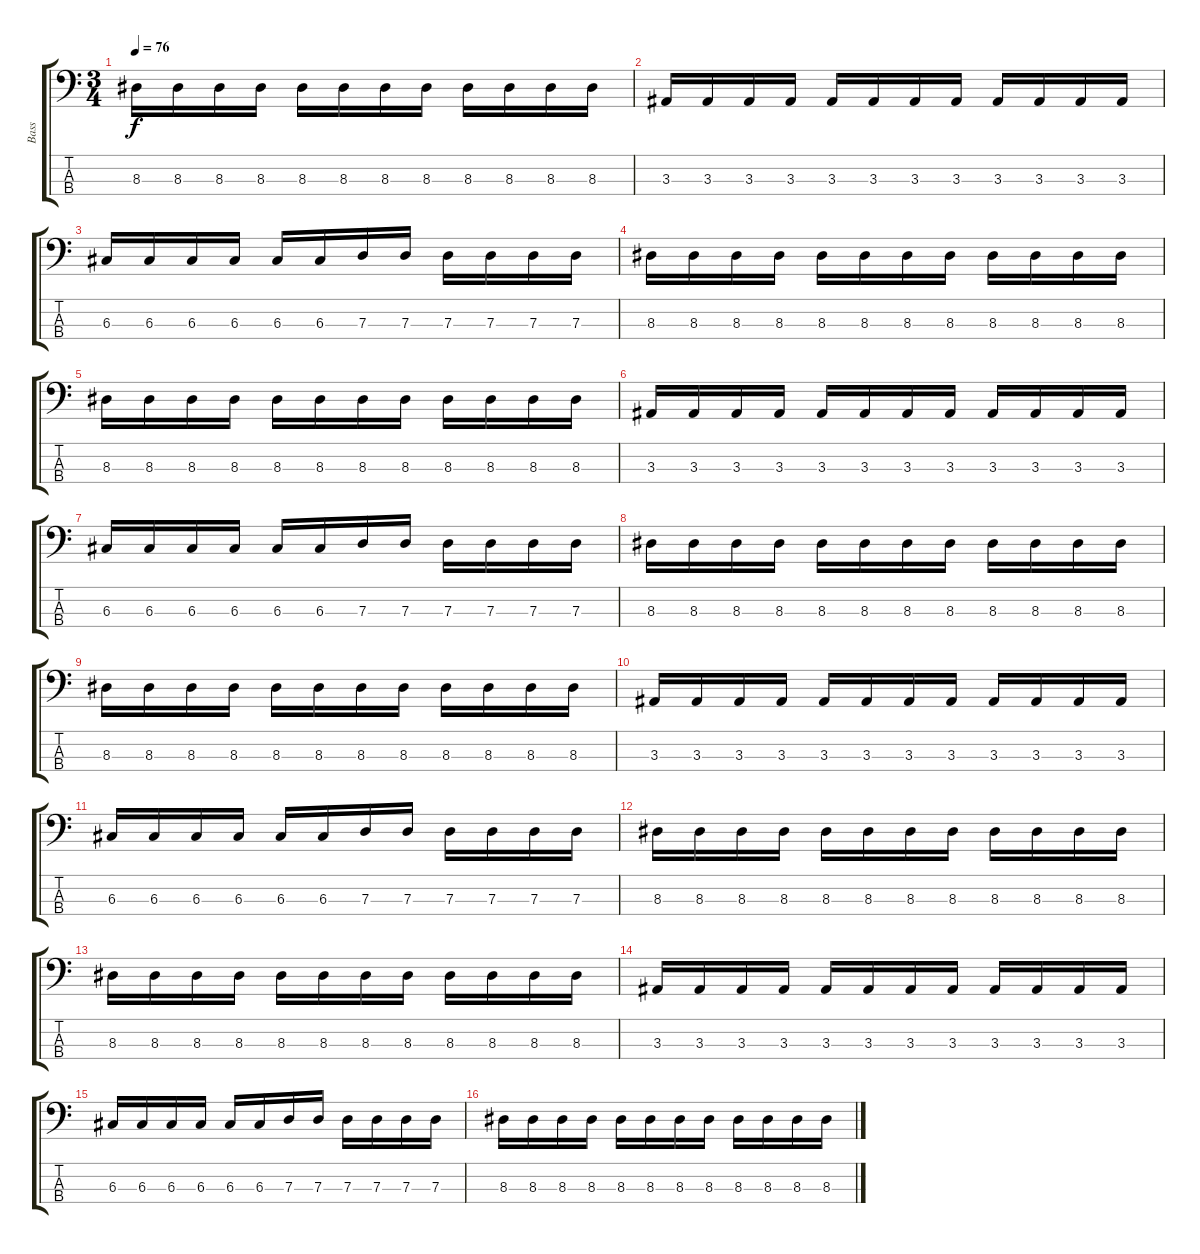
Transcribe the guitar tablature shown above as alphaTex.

\track ("Bass" "Bass") {instrument electricbassfinger}
\staff {score tabs}
\tuning (F2 C2 G1 D1) {hide}
\ts (3 4)
\tempo 76
\clef f4
\ks c
8.3.16{dy f} 8.3.16 8.3.16 8.3.16 8.3.16 8.3.16 8.3.16 8.3.16 8.3.16 8.3.16 8.3.16 8.3.16 |
3.3.16 3.3.16 3.3.16 3.3.16 3.3.16 3.3.16 3.3.16 3.3.16 3.3.16 3.3.16 3.3.16 3.3.16 |
6.3.16 6.3.16 6.3.16 6.3.16 6.3.16 6.3.16 7.3.16 7.3.16 7.3.16 7.3.16 7.3.16 7.3.16 |
8.3.16 8.3.16 8.3.16 8.3.16 8.3.16 8.3.16 8.3.16 8.3.16 8.3.16 8.3.16 8.3.16 8.3.16 |
8.3.16 8.3.16 8.3.16 8.3.16 8.3.16 8.3.16 8.3.16 8.3.16 8.3.16 8.3.16 8.3.16 8.3.16 |
3.3.16 3.3.16 3.3.16 3.3.16 3.3.16 3.3.16 3.3.16 3.3.16 3.3.16 3.3.16 3.3.16 3.3.16 |
6.3.16 6.3.16 6.3.16 6.3.16 6.3.16 6.3.16 7.3.16 7.3.16 7.3.16 7.3.16 7.3.16 7.3.16 |
8.3.16 8.3.16 8.3.16 8.3.16 8.3.16 8.3.16 8.3.16 8.3.16 8.3.16 8.3.16 8.3.16 8.3.16 |
8.3.16 8.3.16 8.3.16 8.3.16 8.3.16 8.3.16 8.3.16 8.3.16 8.3.16 8.3.16 8.3.16 8.3.16 |
3.3.16 3.3.16 3.3.16 3.3.16 3.3.16 3.3.16 3.3.16 3.3.16 3.3.16 3.3.16 3.3.16 3.3.16 |
6.3.16 6.3.16 6.3.16 6.3.16 6.3.16 6.3.16 7.3.16 7.3.16 7.3.16 7.3.16 7.3.16 7.3.16 |
8.3.16 8.3.16 8.3.16 8.3.16 8.3.16 8.3.16 8.3.16 8.3.16 8.3.16 8.3.16 8.3.16 8.3.16 |
8.3.16 8.3.16 8.3.16 8.3.16 8.3.16 8.3.16 8.3.16 8.3.16 8.3.16 8.3.16 8.3.16 8.3.16 |
3.3.16 3.3.16 3.3.16 3.3.16 3.3.16 3.3.16 3.3.16 3.3.16 3.3.16 3.3.16 3.3.16 3.3.16 |
6.3.16 6.3.16 6.3.16 6.3.16 6.3.16 6.3.16 7.3.16 7.3.16 7.3.16 7.3.16 7.3.16 7.3.16 |
8.3.16 8.3.16 8.3.16 8.3.16 8.3.16 8.3.16 8.3.16 8.3.16 8.3.16 8.3.16 8.3.16 8.3.16
